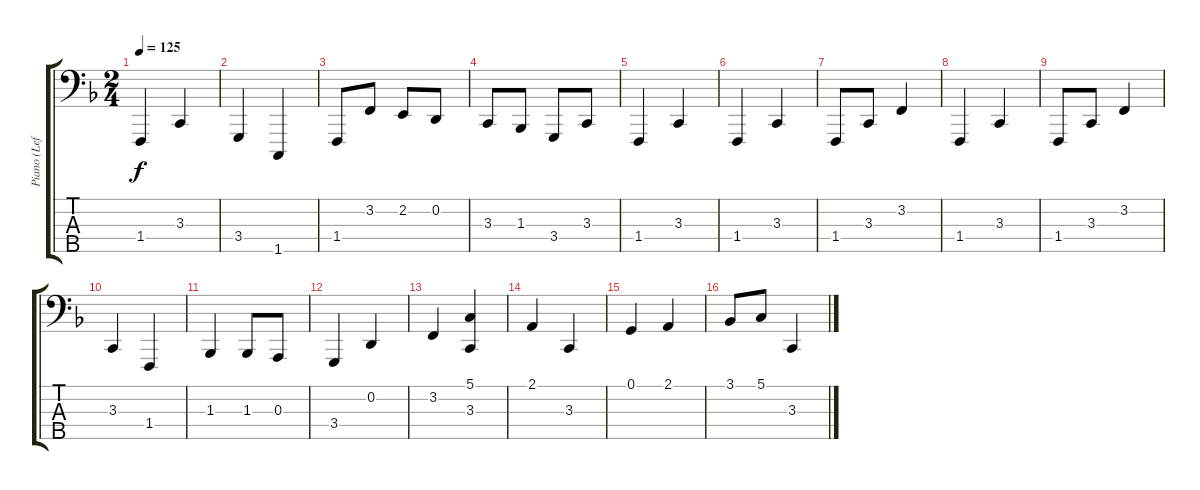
\track ("Piano (Left Hand)" "Piano (Lef") {instrument acousticgrandpiano}
\staff {score tabs}
\tuning (G2 D2 A1 E1 B0) {hide}
\ts (2 4)
\tempo 125
\clef f4
\ks f
1.4.4{dy f} 3.3.4 |
3.4.4 1.5.4 |
1.4.8 3.2.8 2.2.8 0.2.8 |
3.3.8 1.3.8 3.4.8 3.3.8 |
1.4.4 3.3.4 |
1.4.4 3.3.4 |
1.4.8 3.3.8 3.2.4 |
1.4.4 3.3.4 |
1.4.8 3.3.8 3.2.4 |
3.3.4 1.4.4 |
1.3.4 1.3.8 0.3.8 |
3.4.4 0.2.4 |
3.2.4 (5.1 3.3).4 |
2.1.4 3.3.4 |
0.1.4 2.1.4 |
3.1.8 5.1.8 3.3.4
